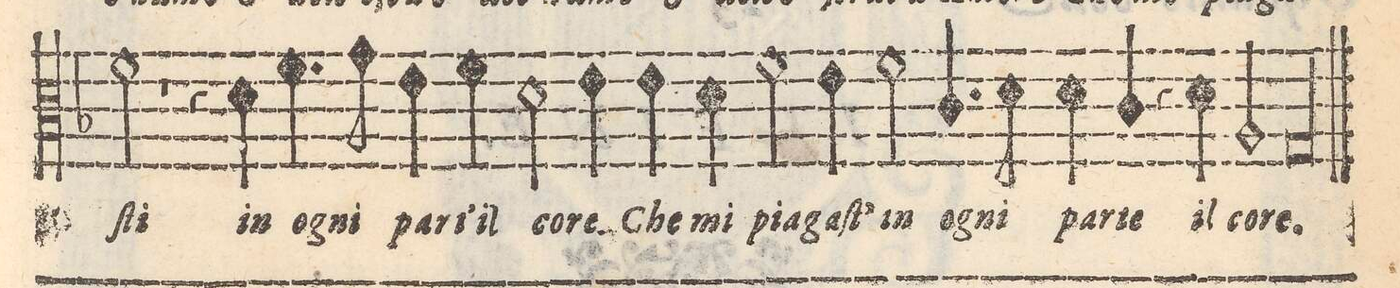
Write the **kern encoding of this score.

**kern	**text
*I"TENORE	*
*clefC3	*
*k[b-]	*
*M2/1	*
2f\	-ſti
=24-	=24-
1r	.
4r	.
4d\	in
4.f\	o-
8g\	-gni
=25-	=25-
4e\	part'-
4f\	-il
2d\	co-
4e\	-re.
4e\	Che
4d\	mi
2f\	pia-
=26-	=26-
4e\	-gaſt'-
2f\	-in
4.cny/	o-
8d\	-gni
4d\	par-
4c/	-te
=27-	=27-
4r	.
4d\	il
2A/	co-
0.G	-re.
=28-	=28-
=-	=-
*-	*-
